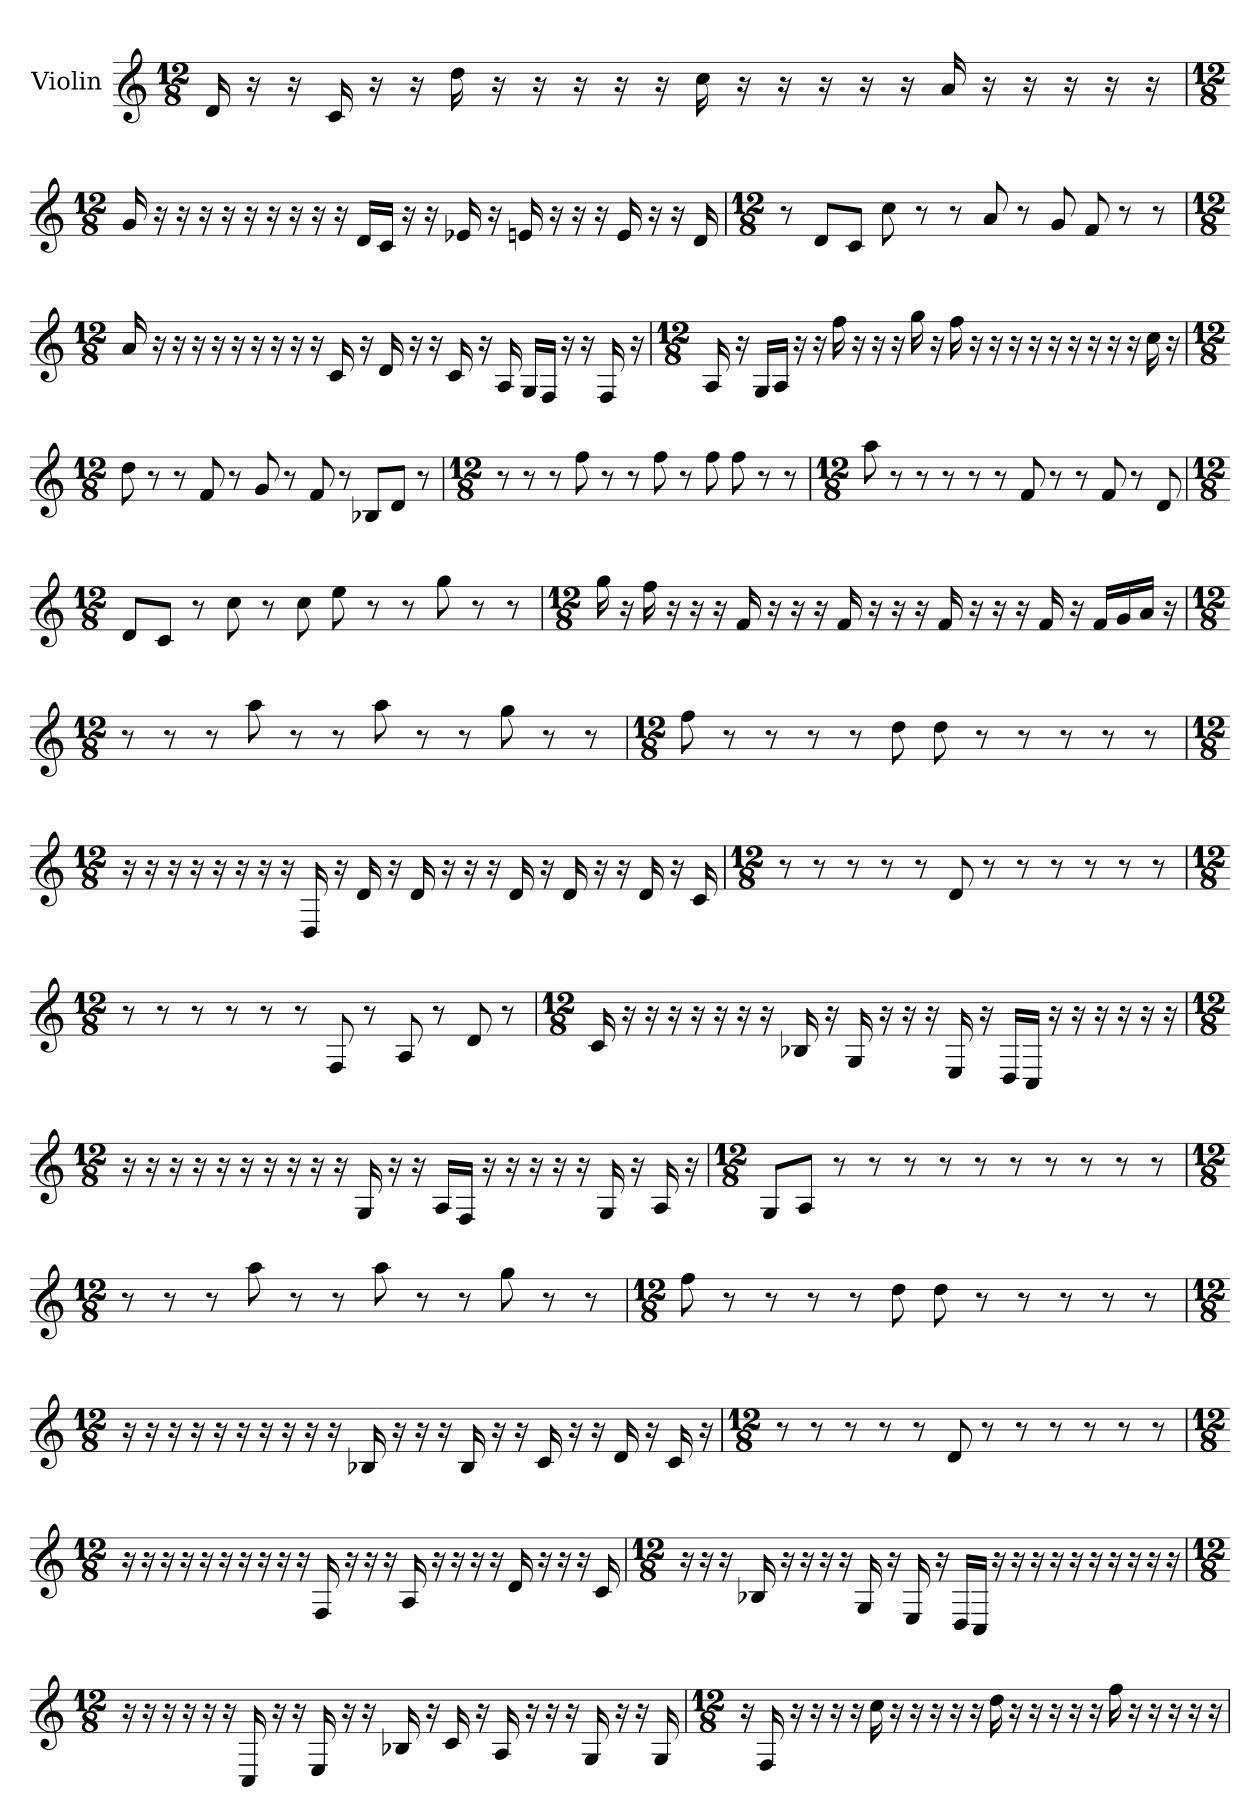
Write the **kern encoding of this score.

**kern
*part1
*staff1
*I"Violin
*I'Vln
*M12/8
=
16d
16r
16r
16c
16r
16r
16dd
16r
16r
16r
16r
16r
16cc
16r
16r
16r
16r
16r
16a
16r
16r
16r
16r
16r
=
*M12/8
16g
16r
16r
16r
16r
16r
16r
16r
16r
16r
16dLL
16cJJ
16r
16r
16e-X
16r
16en
16r
16r
16r
16e
16r
16r
16d
=
*M12/8
8r
8dL
8cJ
8cc
8r
8r
8a
8r
8g
8f
8r
8r
=
*M12/8
16a
16r
16r
16r
16r
16r
16r
16r
16r
16r
16c
16r
16d
16r
16r
16c
16r
16A
16GLL
16FJJ
16r
16r
16F
16r
=
*M12/8
16A
16r
16GLL
16AJJ
16r
16r
16ff
16r
16r
16r
16gg
16r
16ff
16r
16r
16r
16r
16r
16r
16r
16r
16r
16cc
16r
=
*M12/8
8dd
8r
8r
8f
8r
8g
8r
8f
8r
8B-XL
8dJ
8r
=
*M12/8
8r
8r
8r
8ff
8r
8r
8ff
8r
8ff
8ff
8r
8r
=
*M12/8
8aa
8r
8r
8r
8r
8r
8f
8r
8r
8f
8r
8d
=
*M12/8
8dL
8cJ
8r
8cc
8r
8cc
8ee
8r
8r
8gg
8r
8r
=
*M12/8
16gg
16r
16ff
16r
16r
16r
16f
16r
16r
16r
16f
16r
16r
16r
16f
16r
16r
16r
16f
16r
16fLL
16g
16aJJ
16r
=
*M12/8
8r
8r
8r
8aa
8r
8r
8aa
8r
8r
8gg
8r
8r
=
*M12/8
8ff
8r
8r
8r
8r
8dd
8dd
8r
8r
8r
8r
8r
=
*M12/8
16r
16r
16r
16r
16r
16r
16r
16r
16D
16r
16d
16r
16d
16r
16r
16r
16d
16r
16d
16r
16r
16d
16r
16c
=
*M12/8
8r
8r
8r
8r
8r
8d
8r
8r
8r
8r
8r
8r
=
*M12/8
8r
8r
8r
8r
8r
8r
8F
8r
8A
8r
8d
8r
=
*M12/8
16c
16r
16r
16r
16r
16r
16r
16r
16B-X
16r
16G
16r
16r
16r
16E
16r
16DLL
16CJJ
16r
16r
16r
16r
16r
16r
=
*M12/8
16r
16r
16r
16r
16r
16r
16r
16r
16r
16r
16G
16r
16r
16ALL
16FJJ
16r
16r
16r
16r
16r
16G
16r
16A
16r
=
*M12/8
8GL
8AJ
8r
8r
8r
8r
8r
8r
8r
8r
8r
8r
=
*M12/8
8r
8r
8r
8aa
8r
8r
8aa
8r
8r
8gg
8r
8r
=
*M12/8
8ff
8r
8r
8r
8r
8dd
8dd
8r
8r
8r
8r
8r
=
*M12/8
16r
16r
16r
16r
16r
16r
16r
16r
16r
16r
16B-X
16r
16r
16r
16B-
16r
16r
16c
16r
16r
16d
16r
16c
16r
=
*M12/8
8r
8r
8r
8r
8r
8d
8r
8r
8r
8r
8r
8r
=
*M12/8
16r
16r
16r
16r
16r
16r
16r
16r
16r
16r
16F
16r
16r
16r
16A
16r
16r
16r
16r
16d
16r
16r
16r
16c
=
*M12/8
16r
16r
16r
16B-X
16r
16r
16r
16r
16G
16r
16E
16r
16DLL
16CJJ
16r
16r
16r
16r
16r
16r
16r
16r
16r
16r
=
*M12/8
16r
16r
16r
16r
16r
16r
16C
16r
16r
16E
16r
16r
16B-X
16r
16c
16r
16A
16r
16r
16r
16G
16r
16r
16G
=
*M12/8
16r
16F
16r
16r
16r
16r
16cc
16r
16r
16r
16r
16r
16dd
16r
16r
16r
16r
16r
16ff
16r
16r
16r
16r
16r
=
*-
